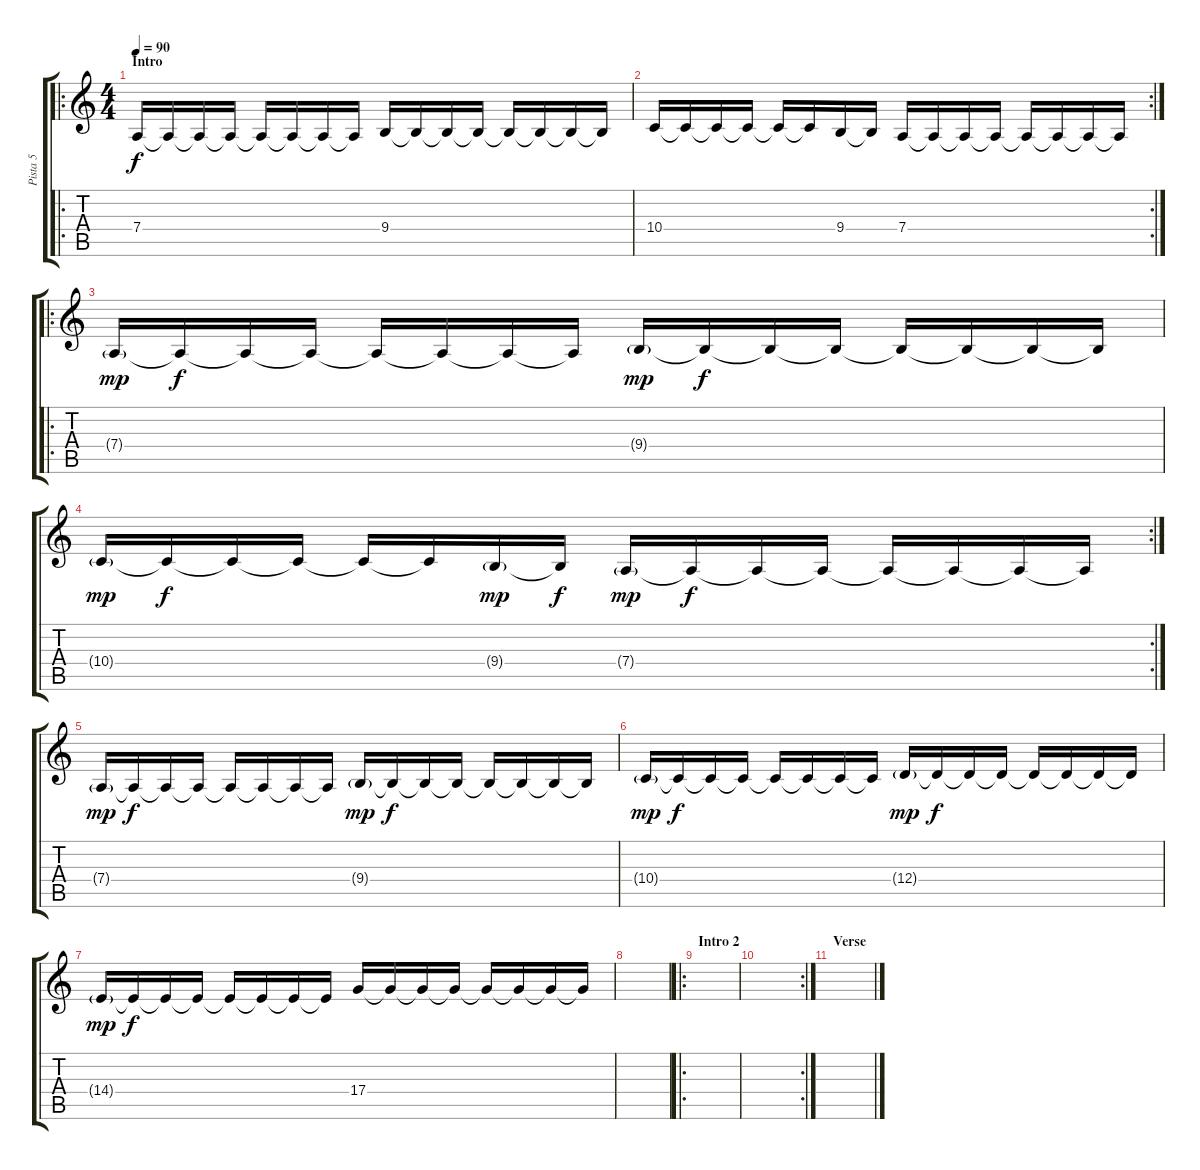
\track ("Pista 5" "Pista 5") {instrument violin}
\staff {score tabs}
\tuning (E4 B3 G3 D3 A2 E2) {hide}
\ro
\ts (4 4)
\section ("" "Intro")
\tempo 90
\clef g2
\ks c
7.4.16{dy f instrument violin} 7.4{t}.16 7.4{t}.16 7.4{t}.16 7.4{t}.16 7.4{t}.16 7.4{t}.16 7.4{t}.16 9.4.16 9.4{t}.16 9.4{t}.16 9.4{t}.16 9.4{t}.16 9.4{t}.16 9.4{t}.16 9.4{t}.16 |
\rc 2
10.4.16 10.4{t}.16 10.4{t}.16 10.4{t}.16 10.4{t}.16 10.4{t}.16 9.4.16 9.4{t}.16 7.4.16 7.4{t}.16 7.4{t}.16 7.4{t}.16 7.4{t}.16 7.4{t}.16 7.4{t}.16 7.4{t}.16 |
\ro
7.4{g}.16{dy mp} 7.4{t}.16{dy f} 7.4{t}.16 7.4{t}.16 7.4{t}.16 7.4{t}.16 7.4{t}.16 7.4{t}.16 9.4{g}.16{dy mp} 9.4{t}.16{dy f} 9.4{t}.16 9.4{t}.16 9.4{t}.16 9.4{t}.16 9.4{t}.16 9.4{t}.16 |
\rc 2
10.4{g}.16{dy mp} 10.4{t}.16{dy f} 10.4{t}.16 10.4{t}.16 10.4{t}.16 10.4{t}.16 9.4{g}.16{dy mp} 9.4{t}.16{dy f} 7.4{g}.16{dy mp} 7.4{t}.16{dy f} 7.4{t}.16 7.4{t}.16 7.4{t}.16 7.4{t}.16 7.4{t}.16 7.4{t}.16 |
7.4{g}.16{dy mp} 7.4{t}.16{dy f} 7.4{t}.16 7.4{t}.16 7.4{t}.16 7.4{t}.16 7.4{t}.16 7.4{t}.16 9.4{g}.16{dy mp} 9.4{t}.16{dy f} 9.4{t}.16 9.4{t}.16 9.4{t}.16 9.4{t}.16 9.4{t}.16 9.4{t}.16 |
10.4{g}.16{dy mp} 10.4{t}.16{dy f} 10.4{t}.16 10.4{t}.16 10.4{t}.16 10.4{t}.16 10.4{t}.16 10.4{t}.16 12.4{g}.16{dy mp} 12.4{t}.16{dy f} 12.4{t}.16 12.4{t}.16 12.4{t}.16 12.4{t}.16 12.4{t}.16 12.4{t}.16 |
14.4{g}.16{dy mp} 14.4{t}.16{dy f} 14.4{t}.16 14.4{t}.16 14.4{t}.16 14.4{t}.16 14.4{t}.16 14.4{t}.16 17.4.16 17.4{t}.16 17.4{t}.16 17.4{t}.16 17.4{t}.16 17.4{t}.16 17.4{t}.16 17.4{t}.16 |
|
\ro
\section ("" "Intro 2")
|
\rc 2
|
\section ("" "Verse")
